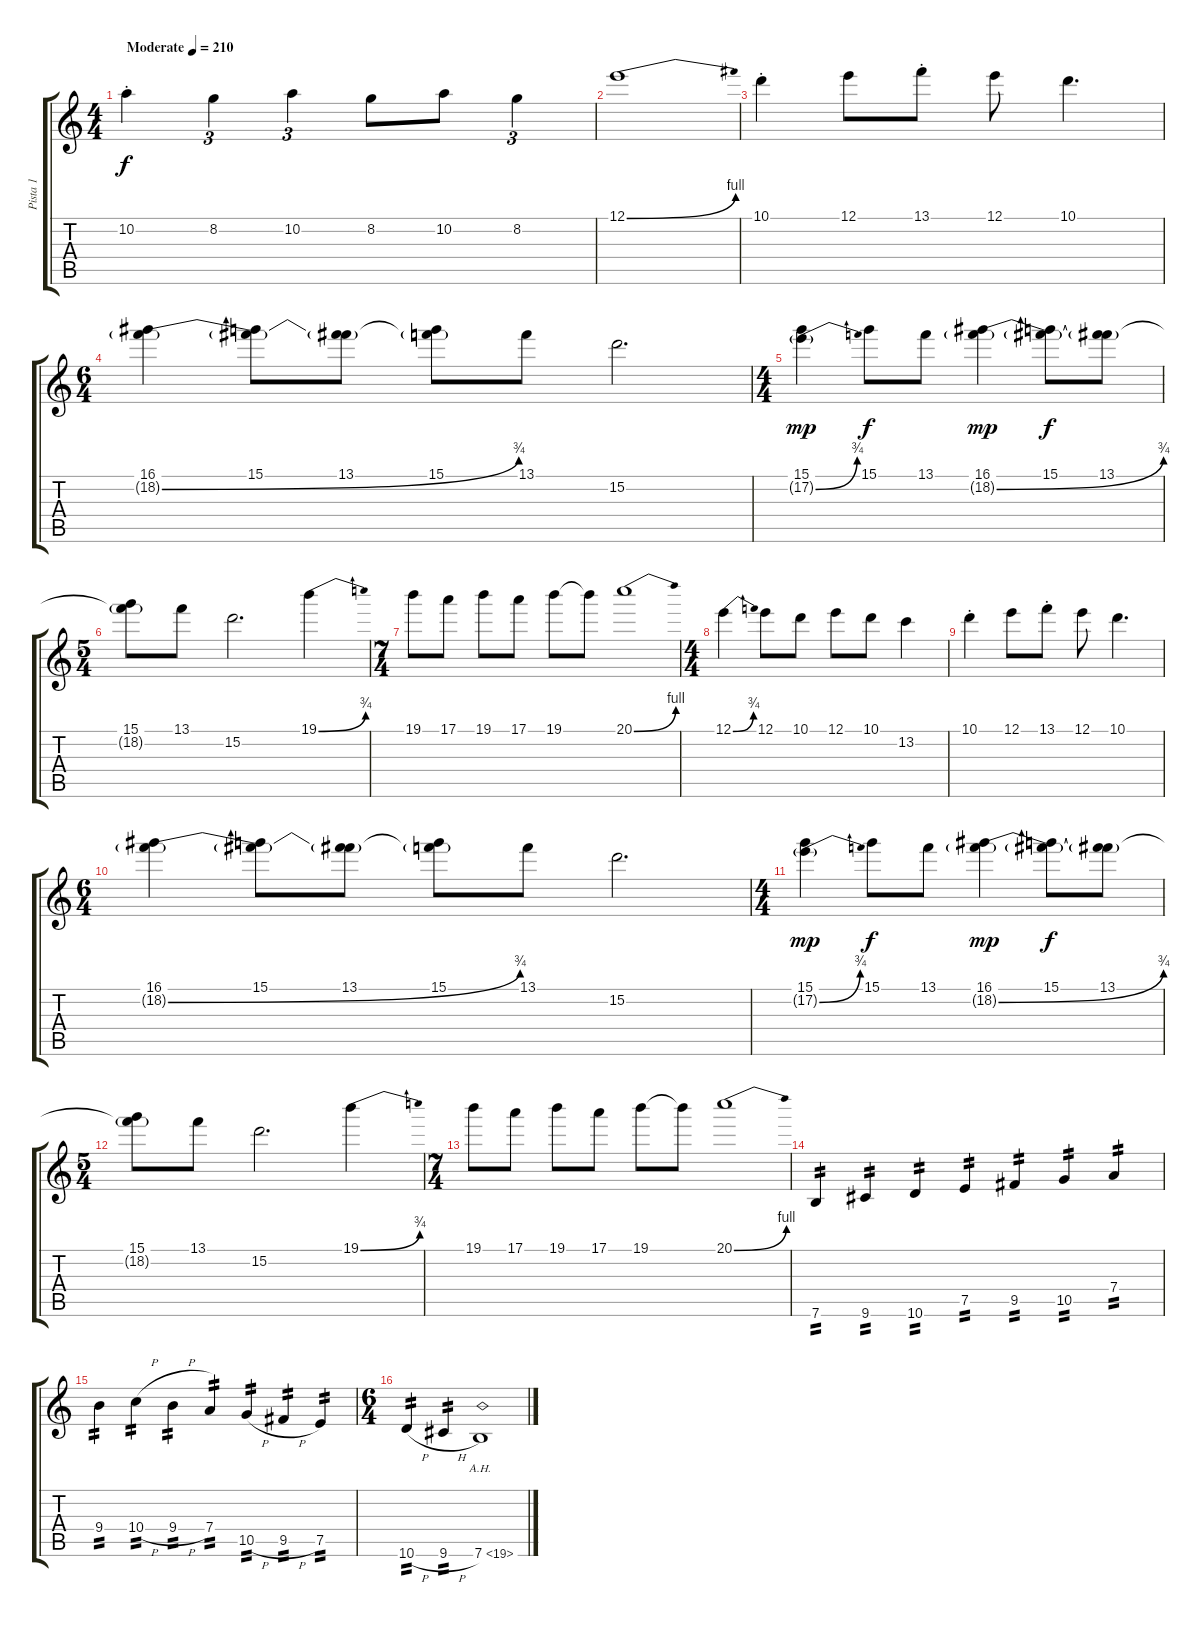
\track ("Pista 1" "Pista 1") {instrument overdrivenguitar}
\staff {score tabs}
\tuning (E4 B3 G3 D3 A2 E2) {hide}
\ts (4 4)
\tempo (210 "Moderate")
\clef g2
\ks c
10.2{st}.4{dy f instrument overdrivenguitar} 8.2.4{tu (3 2)} 10.2.4{tu (3 2)} 8.2.8 10.2.8 8.2.4{tu (3 2)} |
12.1{be (bend 0 0 60 4)}.1 |
10.1{st}.4 12.1.8 13.1{st}.8 12.1.8 10.1.4{d} |
\ts (6 4)
(16.1 18.2{be (bend 0 0 60 3) g}).4 (15.1 18.2{t}).8 (13.1 18.2{t}).8 (15.1 18.2{t}).8 13.1.8 15.2.2{d} |
\ts (4 4)
(15.1 17.2{be (bend 0 0 60 3) g}).4{dy mp} 15.1.8{dy f} 13.1.8 (16.1 18.2{be (bend 0 0 60 3) g}).4{dy mp} (15.1 18.2{t}).8{dy f} (13.1 18.2{t}).8 |
\ts (5 4)
(15.1 18.2{t}).8 13.1.8 15.2.2{d} 19.1{be (bend 0 0 60 3)}.4 |
\ts (7 4)
19.1.8 17.1.8 19.1.8 17.1.8 19.1.8 19.1{t}.8 20.1{be (bend 0 0 60 4)}.1 |
\ts (4 4)
12.1{be (bend 0 0 60 3)}.4 12.1.8 10.1.8 12.1.8 10.1.8 13.2.4 |
10.1{st}.4 12.1.8 13.1{st}.8 12.1.8 10.1.4{d} |
\ts (6 4)
(16.1 18.2{be (bend 0 0 60 3) g}).4 (15.1 18.2{t}).8 (13.1 18.2{t}).8 (15.1 18.2{t}).8 13.1.8 15.2.2{d} |
\ts (4 4)
(15.1 17.2{be (bend 0 0 60 3) g}).4{dy mp} 15.1.8{dy f} 13.1.8 (16.1 18.2{be (bend 0 0 60 3) g}).4{dy mp} (15.1 18.2{t}).8{dy f} (13.1 18.2{t}).8 |
\ts (5 4)
(15.1 18.2{t}).8 13.1.8 15.2.2{d} 19.1{be (bend 0 0 60 3)}.4 |
\ts (7 4)
19.1.8 17.1.8 19.1.8 17.1.8 19.1.8 19.1{t}.8 20.1{be (bend 0 0 60 4)}.1 |
7.6.4{tp 2} 9.6.4{tp 2} 10.6.4{tp 2} 7.5.4{tp 2} 9.5.4{tp 2} 10.5.4{tp 2} 7.4.4{tp 2} |
9.4.4{tp 2} 10.4{h}.4{tp 2} 9.4{h}.4{tp 2} 7.4.4{tp 2} 10.5{h}.4{tp 2} 9.5{h}.4{tp 2} 7.5.4{tp 2} |
\ts (6 4)
10.6{h}.4{tp 2} 9.6{h}.4{tp 2} 7.6{ah 12}.1
